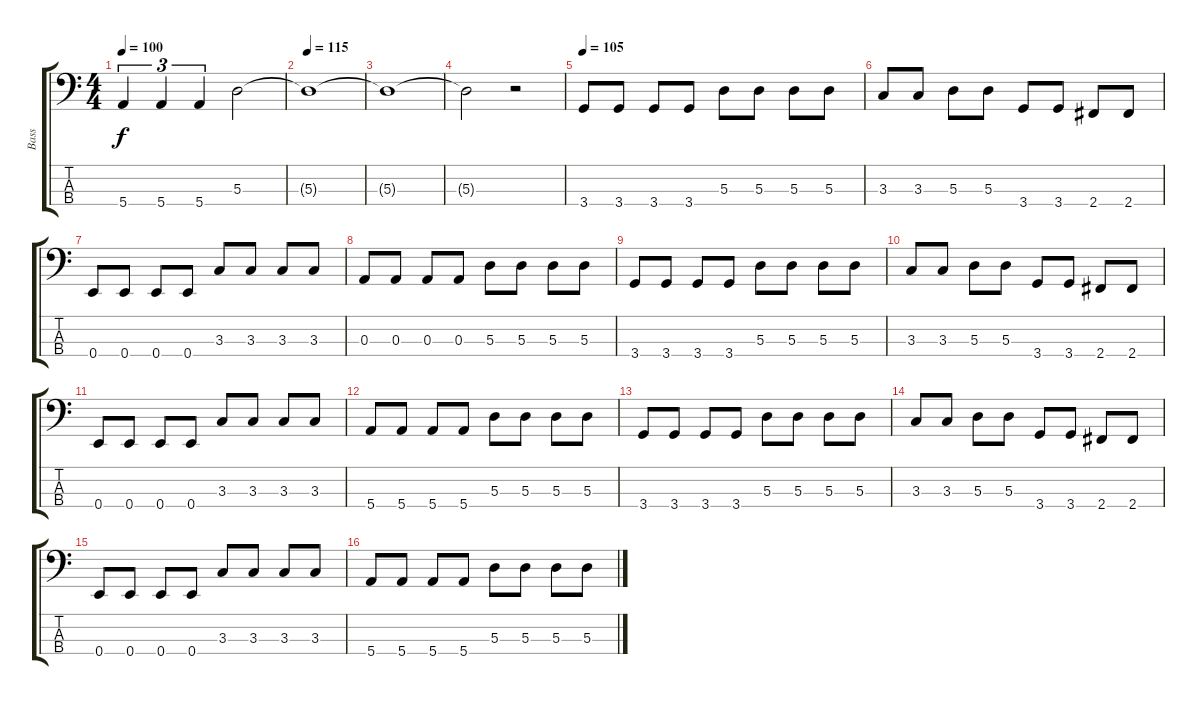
\track ("Bass" "Bass") {instrument electricbassfinger}
\staff {score tabs}
\tuning (G2 D2 A1 E1) {hide}
\ts (4 4)
\tempo 100
\clef f4
\ks c
5.4.4{tu (3 2) dy f} 5.4.4{tu (3 2)} 5.4.4{tu (3 2)} 5.3.2 |
\tempo 115
5.3{t}.1 |
5.3{t}.1 |
5.3{t}.2 r.2 |
\tempo 105
3.4.8 3.4.8 3.4.8 3.4.8 5.3.8 5.3.8 5.3.8 5.3.8 |
3.3.8 3.3.8 5.3.8 5.3.8 3.4.8 3.4.8 2.4.8 2.4.8 |
0.4.8 0.4.8 0.4.8 0.4.8 3.3.8 3.3.8 3.3.8 3.3.8 |
0.3.8 0.3.8 0.3.8 0.3.8 5.3.8 5.3.8 5.3.8 5.3.8 |
3.4.8 3.4.8 3.4.8 3.4.8 5.3.8 5.3.8 5.3.8 5.3.8 |
3.3.8 3.3.8 5.3.8 5.3.8 3.4.8 3.4.8 2.4.8 2.4.8 |
0.4.8 0.4.8 0.4.8 0.4.8 3.3.8 3.3.8 3.3.8 3.3.8 |
5.4.8 5.4.8 5.4.8 5.4.8 5.3.8 5.3.8 5.3.8 5.3.8 |
3.4.8 3.4.8 3.4.8 3.4.8 5.3.8 5.3.8 5.3.8 5.3.8 |
3.3.8 3.3.8 5.3.8 5.3.8 3.4.8 3.4.8 2.4.8 2.4.8 |
0.4.8 0.4.8 0.4.8 0.4.8 3.3.8 3.3.8 3.3.8 3.3.8 |
5.4.8 5.4.8 5.4.8 5.4.8 5.3.8 5.3.8 5.3.8 5.3.8
